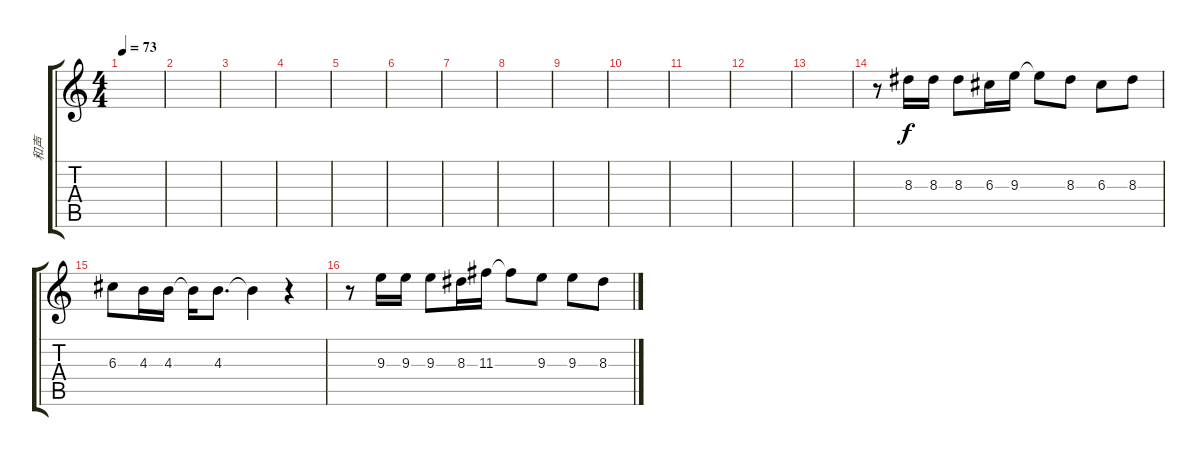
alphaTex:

\track ("和声" "和声") {instrument acousticguitarsteel}
\staff {score tabs}
\tuning (E4 B3 G3 D3 A2 E2) {hide}
\ts (4 4)
\tempo 73
\clef g2
\ks c
|
|
|
|
|
|
|
|
|
|
|
|
|
r.8 8.3.16 8.3.16 8.3.8 6.3.16 9.3.16 9.3{t}.8 8.3.8 6.3.8 8.3.8 |
6.3.8 4.3.16 4.3.16 4.3{t}.16 4.3.8{d} 4.3{t}.4 r.4 |
r.8 9.3.16 9.3.16 9.3.8 8.3.16 11.3.16 11.3{t}.8 9.3.8 9.3.8 8.3.8
